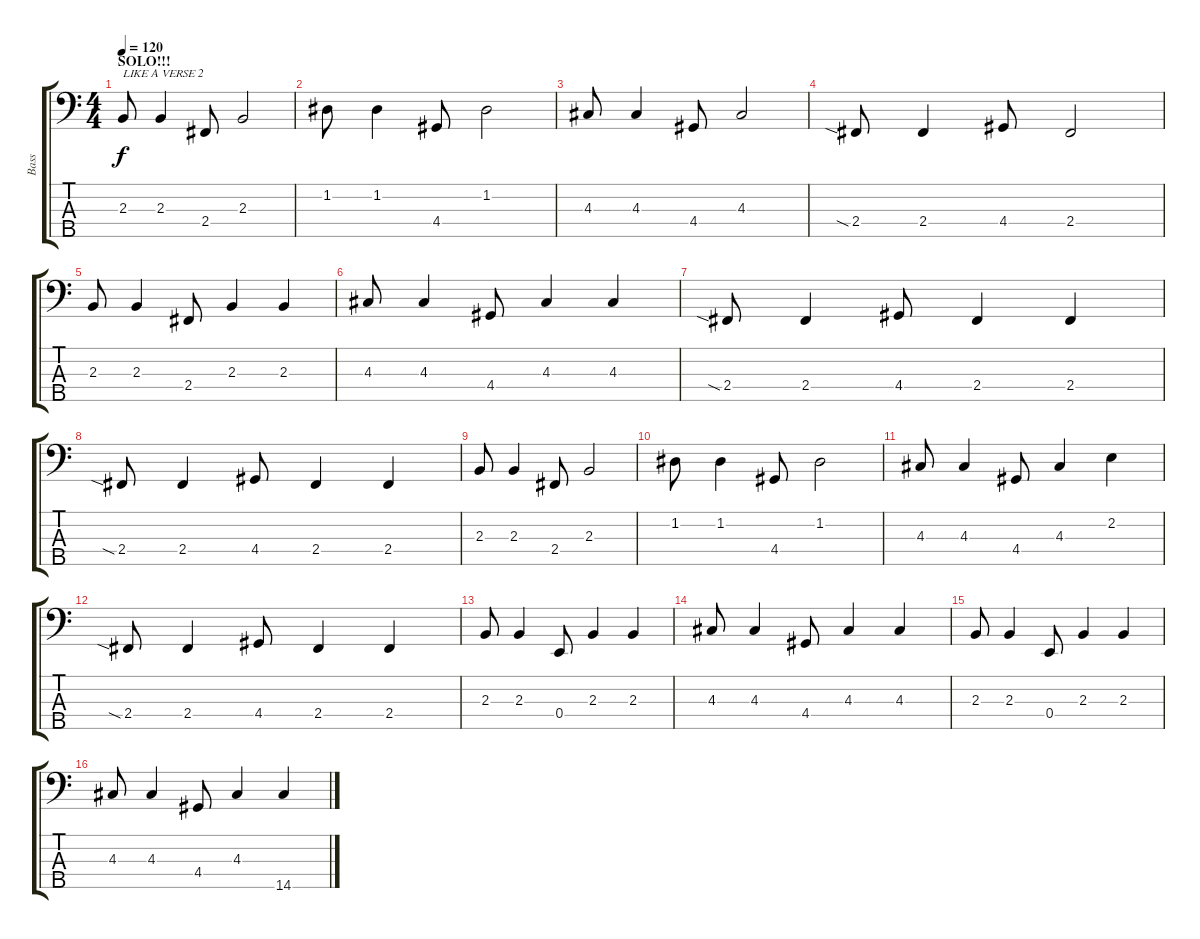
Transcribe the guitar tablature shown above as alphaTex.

\track ("Bass" "Bass") {instrument electricbassfinger}
\staff {score tabs}
\tuning (G2 D2 A1 E1 B0) {hide}
\ts (4 4)
\section ("" "SOLO!!!")
\tempo 120
\clef f4
\ks c
2.3.8{txt "LIKE A VERSE 2" dy f} 2.3.4 2.4.8 2.3.2 |
1.2.8 1.2.4 4.4.8 1.2.2 |
4.3.8 4.3.4 4.4.8 4.3.2 |
2.4{sia}.8 2.4.4 4.4.8 2.4.2 |
2.3.8 2.3.4 2.4.8 2.3.4 2.3.4 |
4.3.8 4.3.4 4.4.8 4.3.4 4.3.4 |
2.4{sia}.8 2.4.4 4.4.8 2.4.4 2.4.4 |
2.4{sia}.8 2.4.4 4.4.8 2.4.4 2.4.4 |
2.3.8 2.3.4 2.4.8 2.3.2 |
1.2.8 1.2.4 4.4.8 1.2.2 |
4.3.8 4.3.4 4.4.8 4.3.4 2.2.4 |
2.4{sia}.8 2.4.4 4.4.8 2.4.4 2.4.4 |
2.3.8 2.3.4 0.4.8 2.3.4 2.3.4 |
4.3.8 4.3.4 4.4.8 4.3.4 4.3.4 |
2.3.8 2.3.4 0.4.8 2.3.4 2.3.4 |
4.3.8 4.3.4 4.4.8 4.3.4 14.5{sl}.4
